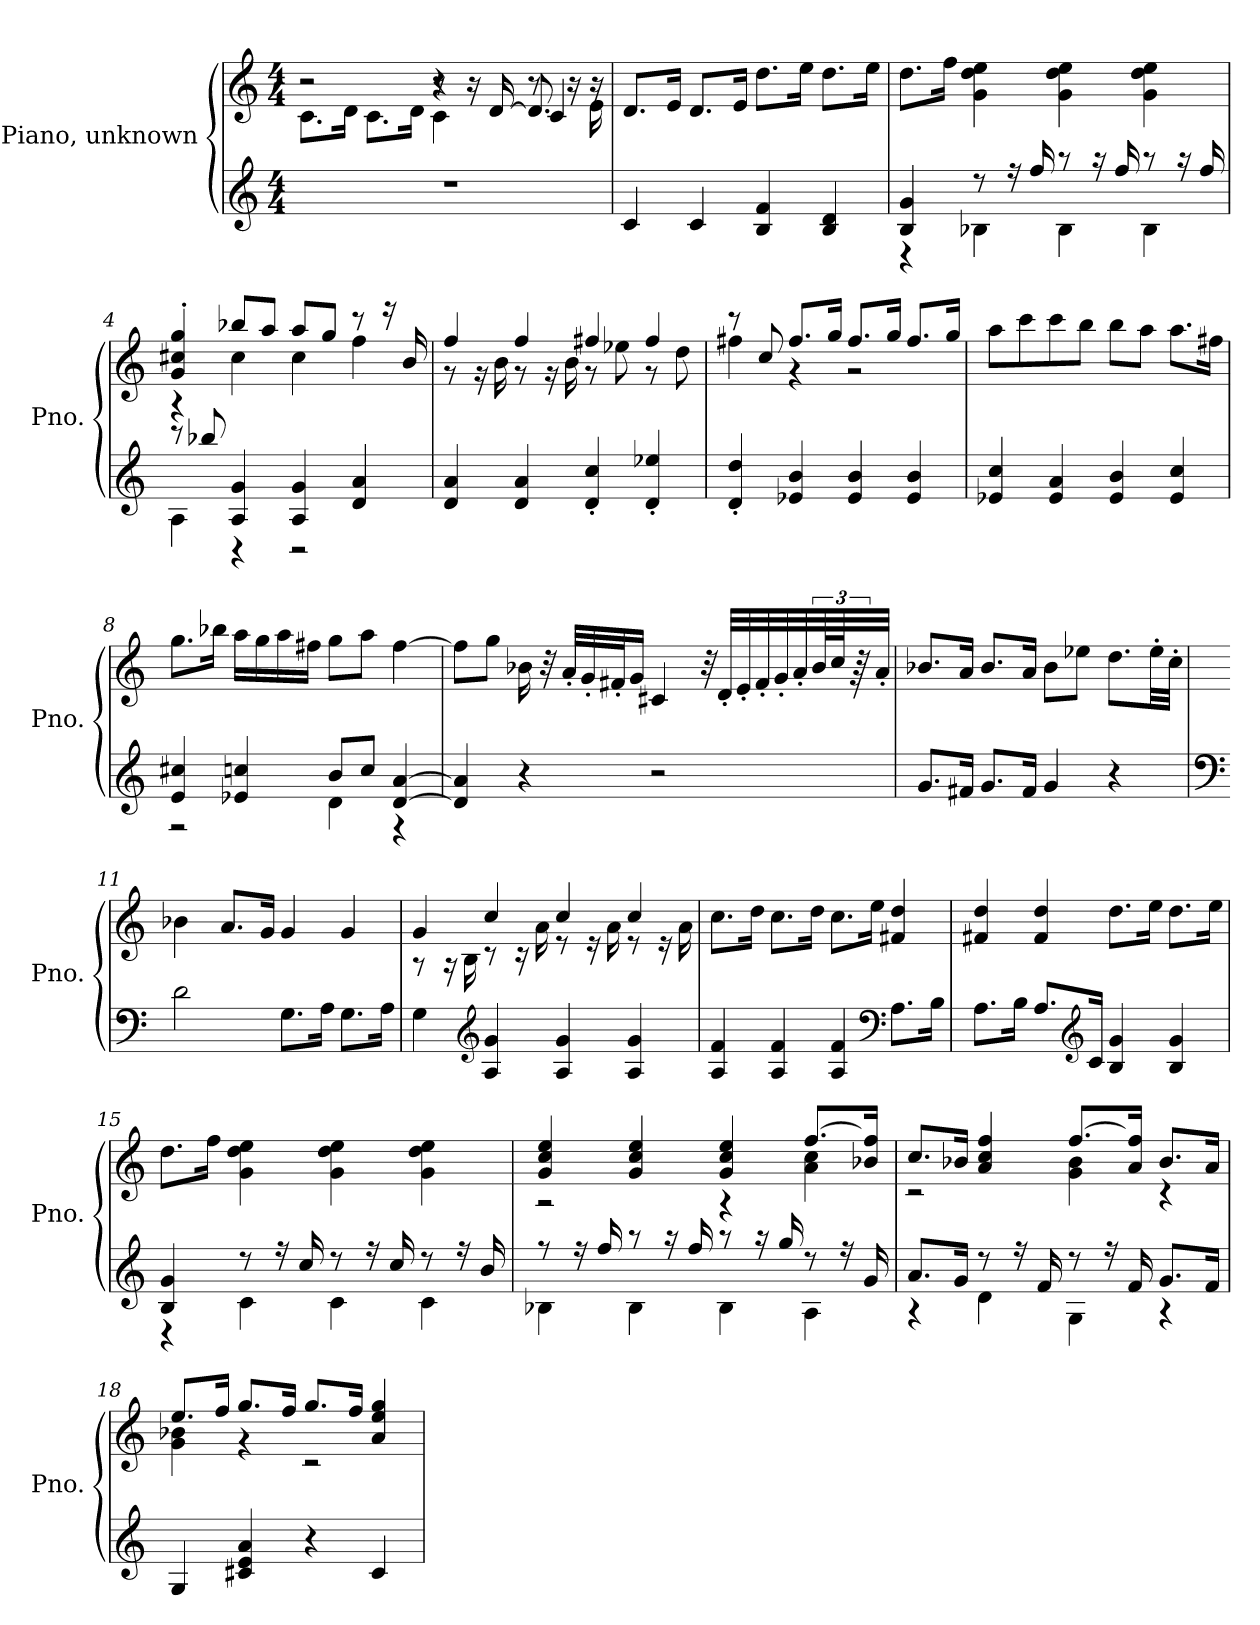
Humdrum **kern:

**kern	**kern
*part1	*part1
*staff2	*staff1
*I"Piano, unknown	*
*I'Pno.	*
*clefG2	*clefG2
*k[]	*k[]
*M4/4	*M4/4
*MM120	*MM120
=1	=1
*	*^
*	*	*^
1r	2r	8.c\L	2r
.	.	16d\Jk	.
.	.	8.c\L	.
.	.	16d\Jk	.
.	8r	4c\	4r
.	16r	.	.
.	[16d/	.	.
.	8.d/]	8r	4c/
.	.	16r	.
.	16r	16e\	.
*	*v	*v	*v
=2	=2
4c/	8.d/L
.	16e/Jk
4c/	8.d/L
.	16e/Jk
4B/ 4f/	8.dd\L
.	16ee\Jk
4B/ 4d/	8.dd\L
.	16ee\Jk
=3	=3
*^	*
4B/ 4g/	4r	8.dd\L
.	.	16ff\Jk
8r	4B-X\	4g\ 4dd\ 4ee\
16r	.	.
16ff/	.	.
8r	4B-\	4g\ 4dd\ 4ee\
16r	.	.
16ff/	.	.
8r	4B-\	4g\ 4dd\ 4ee\
16r	.	.
16ff/	.	.
!!LO:LB:g=z
=4	=4	=4
*	*	*^
8r	4A\	4g/' 4cc#X/' 4gg/'	4r
8bb-X/	.	.	.
4A/ 4g/	4r	8bb-X/L	4cc#\
.	.	8aa/J	.
4A/ 4g/	2r	8aa/L	4cc#\
.	.	8gg/J	.
4d/ 4a/	.	8r	4ff\
.	.	16r	.
.	.	16b/	.
*v	*v	*	*
=5	=5	=5
4d/ 4a/	4ff/	8r
.	.	16r
.	.	16b\
4d/ 4a/	4ff/	8r
.	.	16r
.	.	16b\
4d/' 4cc/'	4ff#X/	8r
.	.	8ee-X\
4d/' 4ee-X/'	4ff#/	8r
.	.	8dd\
=6	=6	=6
4d/' 4dd/'	8r	4ff#X\
.	8cc/	.
4e-X/ 4b/	8.ff#/L	4r
.	16gg/Jk	.
4e-/ 4b/	8.ff#/L	2r
.	16gg/Jk	.
4e-/ 4b/	8.ff#/L	.
.	16gg/Jk	.
*	*v	*v
!!LO:LB:g=z
=7	=7
4e-X/ 4cc/	8aa\L
.	8ccc\
4e-/ 4a/	8ccc\
.	8bb\J
4e-/ 4b/	8bb\L
.	8aa\J
4e-/ 4cc/	8.aa\L
.	16ff#X\Jk
=8	=8
*^	*
4e/ 4cc#X/	2r	8.gg\L
.	.	16bb-X\Jk
4e-X/ 4ccn/	.	16aa\LL
.	.	16gg\
.	.	16aa\
.	.	16ff#X\JJ
8b/L	4d\	8gg\L
8cc/J	.	8aa\J
[4d/ [4a/	4r	[4ff#\
*v	*v	*
!!LO:LB:g=z
=9	=9
4d/] 4a/]	8ff#\L]
.	8gg\J
4r	16b-X\
.	32r
.	32a'/LLL
.	32g'/
.	32f#X'/J
.	16g/JJ
2r	4c#X/
.	32r
.	32d'/LLL
.	32e'/
.	32f#'/
.	32g'/
.	32a'/
.	96b-/L
.	96cc/JJJJ
.	96r
.	32a'/
=10	=10
8.g/L	8.b-X/L
16f#X/Jk	16a/Jk
8.g/L	8.b-/L
16f#/Jk	16a/Jk
4g/	8b-\L
.	8ee-X\J
4r	8.dd\L
.	32ee-'\LL
.	32cc'\JJJ
=11	=11
*clefF4	*
2d\	4b-X\
.	8.a/L
.	16g/Jk
8.G\L	4g/
16A\Jk	.
8.G\L	4g/
16A\Jk	.
!!LO:LB:g=z
=12	=12
*	*^
4G\	4g/	8r
.	.	16r
.	.	16B\
*clefG2	*	*
4A/ 4g/	4cc/	8r
.	.	16r
.	.	16a\
4A/ 4g/	4cc/	8r
.	.	16r
.	.	16a\
4A/ 4g/	4cc/	8r
.	.	16r
.	.	16a\
*	*v	*v
=13	=13
4A/ 4f/	8.cc\L
.	16dd\Jk
4A/ 4f/	8.cc\L
.	16dd\Jk
4A/ 4f/	8.cc\L
.	16ee\Jk
*clefF4	*
8.A\L	4f#X/ 4dd/
16B\Jk	.
=14	=14
8.A\L	4f#X/ 4dd/
16B\Jk	.
8.A/L	4f#/ 4dd/
*clefG2	*
16c/Jk	.
4B/ 4g/	8.dd\L
.	16ee\Jk
4B/ 4g/	8.dd\L
.	16ee\Jk
!!LO:LB:g=z
=15	=15
*^	*
4B/ 4g/	4r	8.dd\L
.	.	16ff\Jk
8r	4c\	4g\ 4dd\ 4ee\
16r	.	.
16cc/	.	.
8r	4c\	4g\ 4dd\ 4ee\
16r	.	.
16cc/	.	.
8r	4c\	4g\ 4dd\ 4ee\
16r	.	.
16b/	.	.
=16	=16	=16
*	*	*^
8r	4B-X\	4g/ 4cc/ 4ee/	2r
16r	.	.	.
16ff/	.	.	.
8r	4B-\	4g/ 4cc/ 4ee/	.
16r	.	.	.
16ff/	.	.	.
8r	4B-\	4g/ 4cc/ 4ee/	4r
16r	.	.	.
16gg/	.	.	.
8r	4A\	[8.ff/L	4a\ 4cc\
16r	.	.	.
16g/	.	16b-X/ 16ff/]Jk	.
=17	=17	=17	=17
8.a/L	4r	8.cc/L	2r
16g/Jk	.	16b-X/Jk	.
8r	4d\	4a/ 4cc/ 4ff/	.
16r	.	.	.
16f/	.	.	.
8r	4G\	[8.ff/L	4g\ 4b-\
16r	.	.	.
16f/	.	16a/ 16ff/]Jk	.
8.g/L	4r	8.b-/L	4r
16f/Jk	.	16a/Jk	.
*v	*v	*	*
!!LO:PB:g=z	!!
=18	=18	=18
4G/	8.ee/L	4g\ 4b-X\
.	16ff/Jk	.
4c#X/ 4e/ 4a/	8.gg/L	4r
.	16ff/Jk	.
4r	8.gg/L	2r
.	16ff/Jk	.
4c#/	4a/ 4ee/ 4gg/	.
*	*v	*v
=	=
*-	*-
